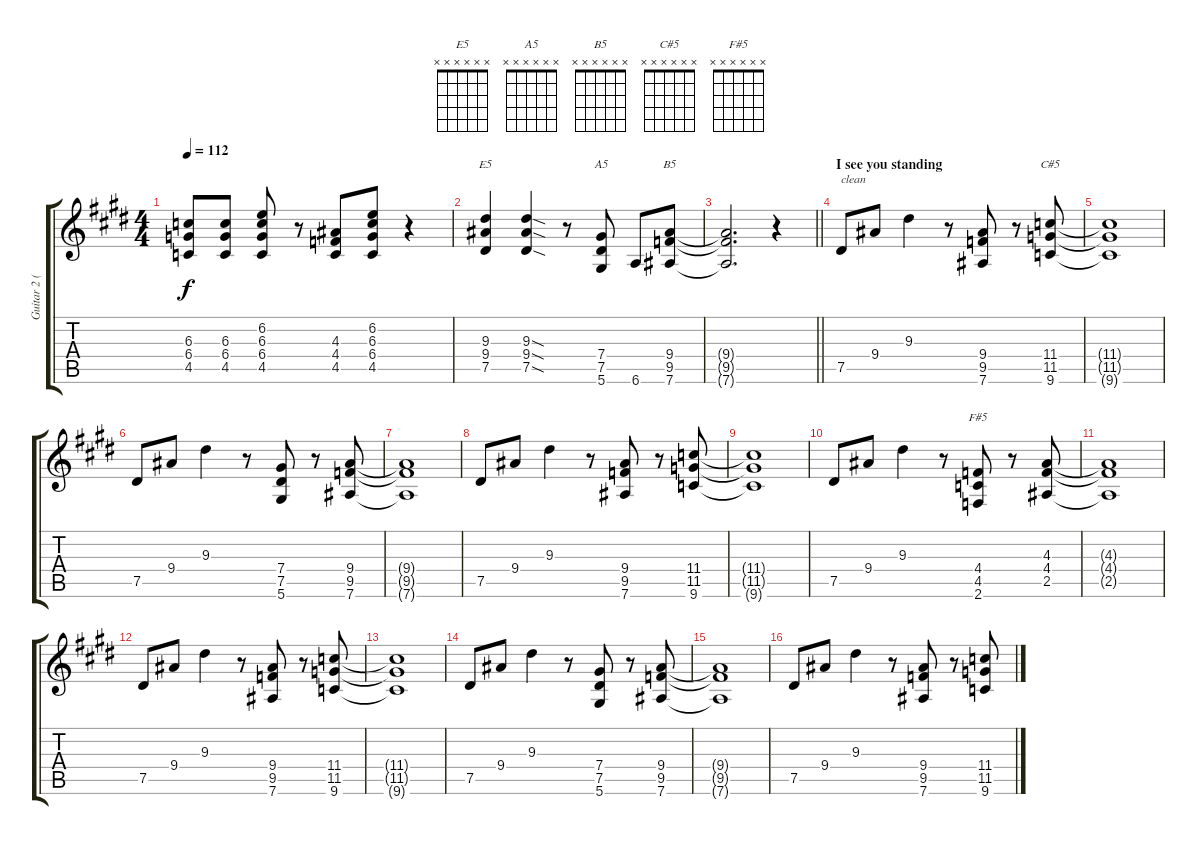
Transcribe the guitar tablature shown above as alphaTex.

\track ("Guitar 2 (Izzy)" "Guitar 2 (") {instrument overdrivenguitar}
\staff {score tabs}
\tuning (Eb4 Bb3 Gb3 Db3 Ab2 Eb2) {hide}
\chord ("E5" x x x x x x)
\chord ("A5" x x x x x x)
\chord ("B5" x x x x x x)
\chord ("C#5" x x x x x x)
\chord ("F#5" x x x x x x)
\ts (4 4)
\tempo 112
\clef g2
\ks e
(6.3{t} 6.4{t} 4.5{t}).8{dy f} (6.3 6.4 4.5).8 (6.2 6.3 6.4 4.5).8 r.8 (4.3 4.4 4.5).8 (6.2 6.3 6.4 4.5).8 r.4 |
(9.3 9.4 7.5).4{ch "E5"} (9.3{sod} 9.4{sod} 7.5{sod}).4 r.8 (7.4 7.5 5.6).8{ch "A5"} 6.6.8 (9.4 9.5 7.6).8{ch "B5"} |
\barLineRight lightlight
(9.4{t} 9.5{t} 7.6{t}).2{d} r.4 |
\section ("" "I see you standing")
7.5.8{txt "clean" instrument electricguitarjazz} 9.4.8 9.3.4 r.8 (9.4 9.5 7.6).8 r.8 (11.4 11.5 9.6).8{ch "C#5"} |
(11.4{t} 11.5{t} 9.6{t}).1 |
7.5.8 9.4.8 9.3.4 r.8 (7.4 7.5 5.6).8 r.8 (9.4 9.5 7.6).8 |
(9.4{t} 9.5{t} 7.6{t}).1 |
7.5.8 9.4.8 9.3.4 r.8 (9.4 9.5 7.6).8 r.8 (11.4 11.5 9.6).8 |
(11.4{t} 11.5{t} 9.6{t}).1 |
7.5.8 9.4.8 9.3.4 r.8 (4.4 4.5 2.6).8{ch "F#5"} r.8 (4.3 4.4 2.5).8 |
(4.3{t} 4.4{t} 2.5{t}).1 |
7.5.8 9.4.8 9.3.4 r.8 (9.4 9.5 7.6).8 r.8 (11.4 11.5 9.6).8 |
(11.4{t} 11.5{t} 9.6{t}).1 |
7.5.8 9.4.8 9.3.4 r.8 (7.4 7.5 5.6).8 r.8 (9.4 9.5 7.6).8 |
(9.4{t} 9.5{t} 7.6{t}).1 |
7.5.8 9.4.8 9.3.4 r.8 (9.4 9.5 7.6).8 r.8 (11.4 11.5 9.6).8
